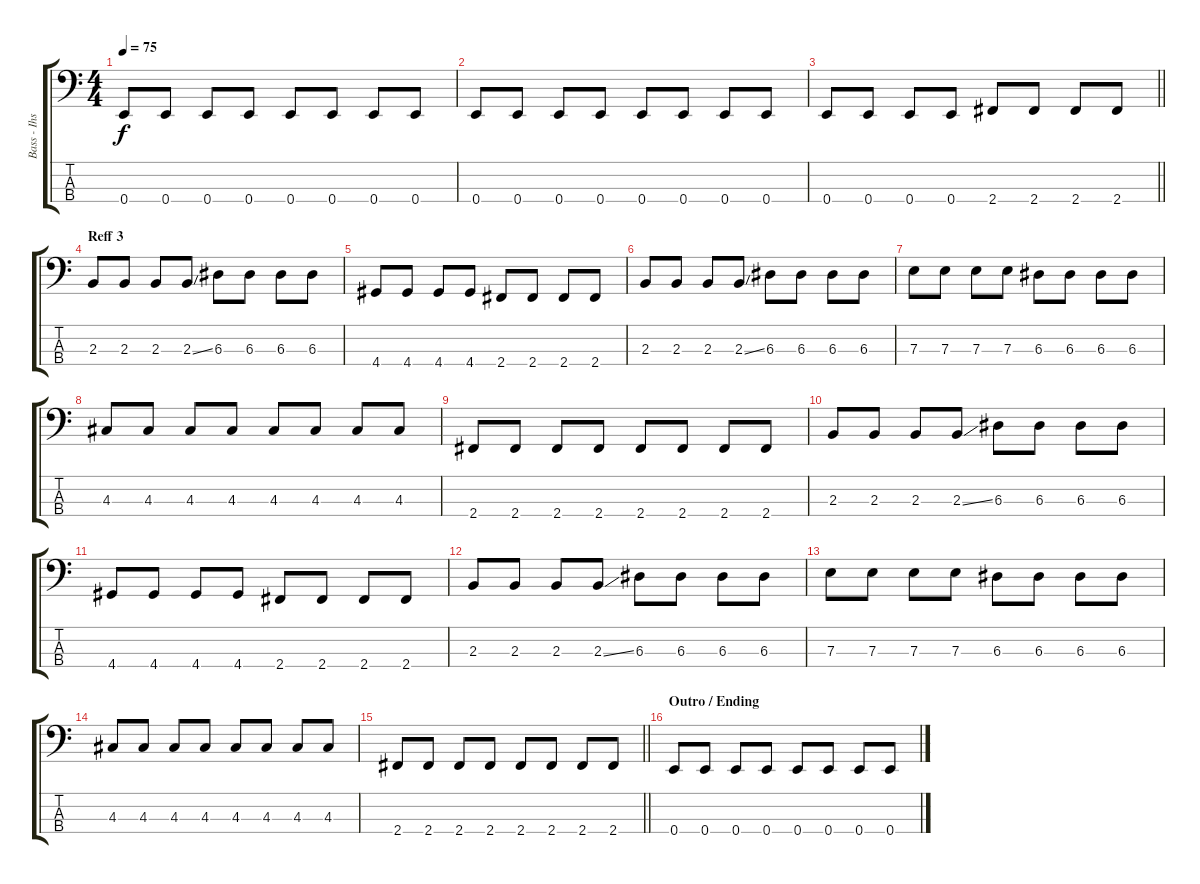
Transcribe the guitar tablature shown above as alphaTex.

\track ("Bass - Ihsan" "Bass - Ihs") {instrument electricbassfinger}
\staff {score tabs}
\tuning (G2 D2 A1 E1) {hide}
\ts (4 4)
\tempo 75
\clef f4
\ks c
0.4.8{dy f} 0.4.8 0.4.8 0.4.8 0.4.8 0.4.8 0.4.8 0.4.8 |
0.4.8 0.4.8 0.4.8 0.4.8 0.4.8 0.4.8 0.4.8 0.4.8 |
\barLineRight lightlight
0.4.8 0.4.8 0.4.8 0.4.8 2.4.8 2.4.8 2.4.8 2.4.8 |
\section ("" "Reff 3")
2.3.8 2.3.8 2.3.8 2.3{ss}.8 6.3.8 6.3.8 6.3.8 6.3.8 |
4.4.8 4.4.8 4.4.8 4.4.8 2.4.8 2.4.8 2.4.8 2.4.8 |
2.3.8 2.3.8 2.3.8 2.3{ss}.8 6.3.8 6.3.8 6.3.8 6.3.8 |
7.3.8 7.3.8 7.3.8 7.3.8 6.3.8 6.3.8 6.3.8 6.3.8 |
4.3.8 4.3.8 4.3.8 4.3.8 4.3.8 4.3.8 4.3.8 4.3.8 |
2.4.8 2.4.8 2.4.8 2.4.8 2.4.8 2.4.8 2.4.8 2.4.8 |
2.3.8 2.3.8 2.3.8 2.3{ss}.8 6.3.8 6.3.8 6.3.8 6.3.8 |
4.4.8 4.4.8 4.4.8 4.4.8 2.4.8 2.4.8 2.4.8 2.4.8 |
2.3.8 2.3.8 2.3.8 2.3{ss}.8 6.3.8 6.3.8 6.3.8 6.3.8 |
7.3.8 7.3.8 7.3.8 7.3.8 6.3.8 6.3.8 6.3.8 6.3.8 |
4.3.8 4.3.8 4.3.8 4.3.8 4.3.8 4.3.8 4.3.8 4.3.8 |
\barLineRight lightlight
2.4.8 2.4.8 2.4.8 2.4.8 2.4.8 2.4.8 2.4.8 2.4.8 |
\section ("" "Outro / Ending")
0.4.8 0.4.8 0.4.8 0.4.8 0.4.8 0.4.8 0.4.8 0.4.8
